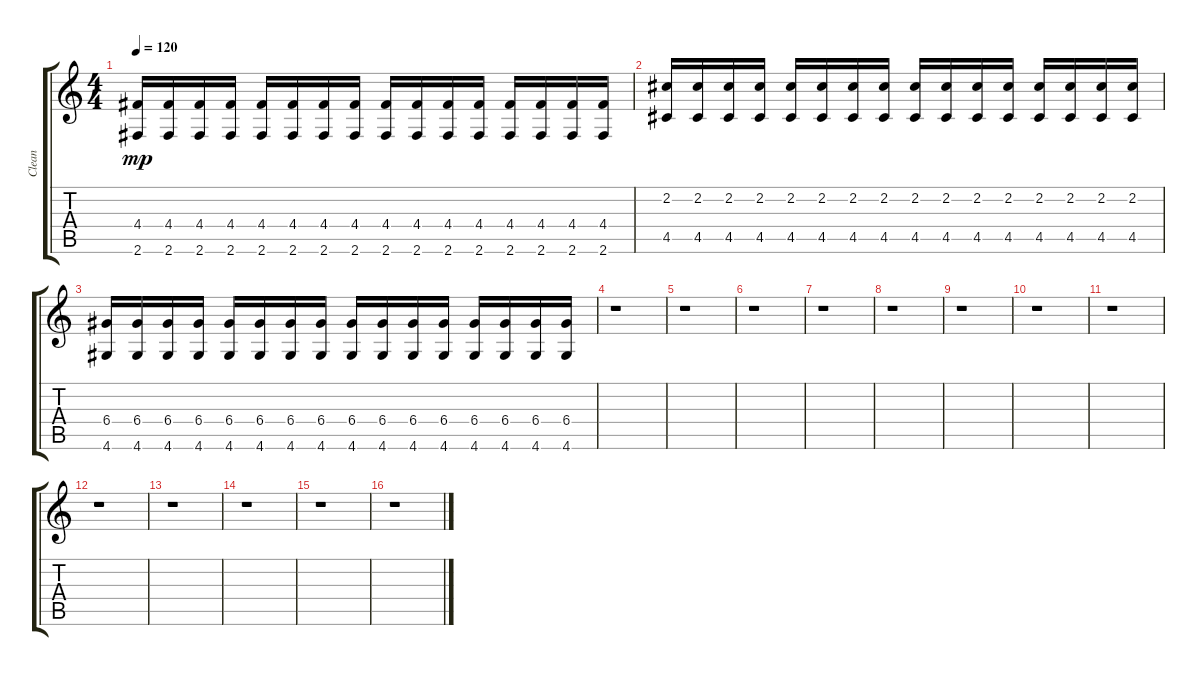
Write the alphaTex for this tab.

\track ("Clean" "Clean") {instrument electricguitarclean}
\staff {score tabs}
\tuning (E4 B3 G3 D3 A2 E2) {hide}
\ts (4 4)
\tempo 120
\clef g2
\ks c
(4.4 2.6).16{dy mp} (4.4 2.6).16 (4.4 2.6).16 (4.4 2.6).16 (4.4 2.6).16 (4.4 2.6).16 (4.4 2.6).16 (4.4 2.6).16 (4.4 2.6).16 (4.4 2.6).16 (4.4 2.6).16 (4.4 2.6).16 (4.4 2.6).16 (4.4 2.6).16 (4.4 2.6).16 (4.4 2.6).16 |
(2.2 4.5).16 (2.2 4.5).16 (2.2 4.5).16 (2.2 4.5).16 (2.2 4.5).16 (2.2 4.5).16 (2.2 4.5).16 (2.2 4.5).16 (2.2 4.5).16 (2.2 4.5).16 (2.2 4.5).16 (2.2 4.5).16 (2.2 4.5).16 (2.2 4.5).16 (2.2 4.5).16 (2.2 4.5).16 |
(6.4 4.6).16 (6.4 4.6).16 (6.4 4.6).16 (6.4 4.6).16 (6.4 4.6).16 (6.4 4.6).16 (6.4 4.6).16 (6.4 4.6).16 (6.4 4.6).16 (6.4 4.6).16 (6.4 4.6).16 (6.4 4.6).16 (6.4 4.6).16 (6.4 4.6).16 (6.4 4.6).16 (6.4 4.6).16 |
r.1 |
r.1 |
r.1 |
r.1 |
r.1 |
r.1 |
r.1 |
r.1 |
r.1 |
r.1 |
r.1 |
r.1 |
r.1
